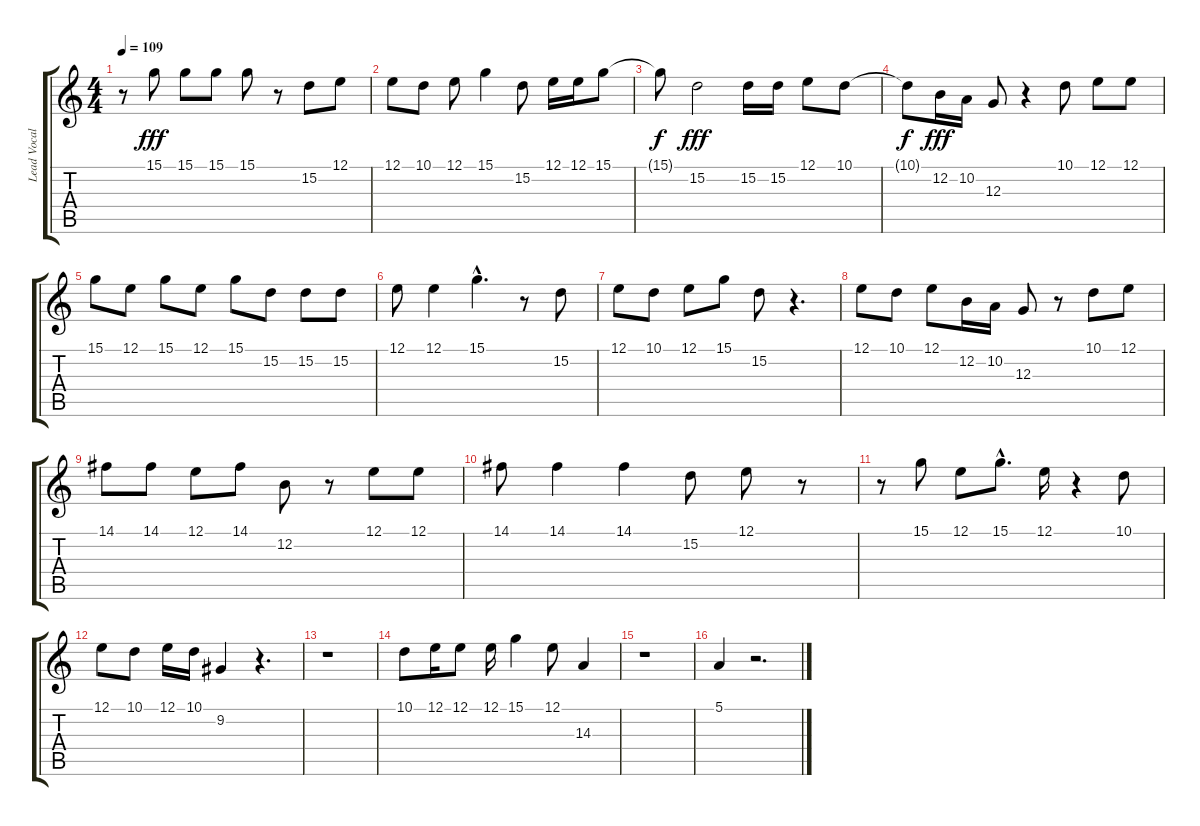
\track ("Lead Vocals*" "Lead Vocal") {instrument brasssection}
\staff {score tabs}
\tuning (E4 B3 G3 D3 A2 E2) {hide}
\ts (4 4)
\tempo 109
\clef g2
\ks c
r.8{dy fff} 15.1.8 15.1.8 15.1.8 15.1.8 r.8 15.2.8 12.1.8 |
12.1.8 10.1.8 12.1.8 15.1.4 15.2.8 12.1.16 12.1.16 15.1.8 |
15.1{t}.8{dy f} 15.2.2{dy fff} 15.2.16 15.2.16 12.1.8 10.1.8 |
10.1{t}.8{dy f} 12.2.16{dy fff} 10.2.16 12.3.8 r.4 10.1.8 12.1.8 12.1.8 |
15.1.8 12.1.8 15.1.8 12.1.8 15.1.8 15.2.8 15.2.8 15.2.8 |
12.1.8 12.1.4 15.1{hac}.4{d} r.8 15.2.8 |
12.1.8 10.1.8 12.1.8 15.1.8 15.2.8 r.4{d} |
12.1.8 10.1.8 12.1.8 12.2.16 10.2.16 12.3.8 r.8 10.1.8 12.1.8 |
14.1.8 14.1.8 12.1.8 14.1.8 12.2.8 r.8 12.1.8 12.1.8 |
14.1.8 14.1.4 14.1.4 15.2.8 12.1.8 r.8 |
r.8 15.1.8 12.1.8 15.1{hac}.8{d} 12.1.16 r.4 10.1.8 |
12.1.8 10.1.8 12.1.16 10.1.16 9.2.4 r.4{d} |
r.1 |
10.1.8 12.1.16 12.1.8 12.1.16 15.1.4 12.1.8 14.3.4 |
r.1 |
5.1.4 r.2{d}
